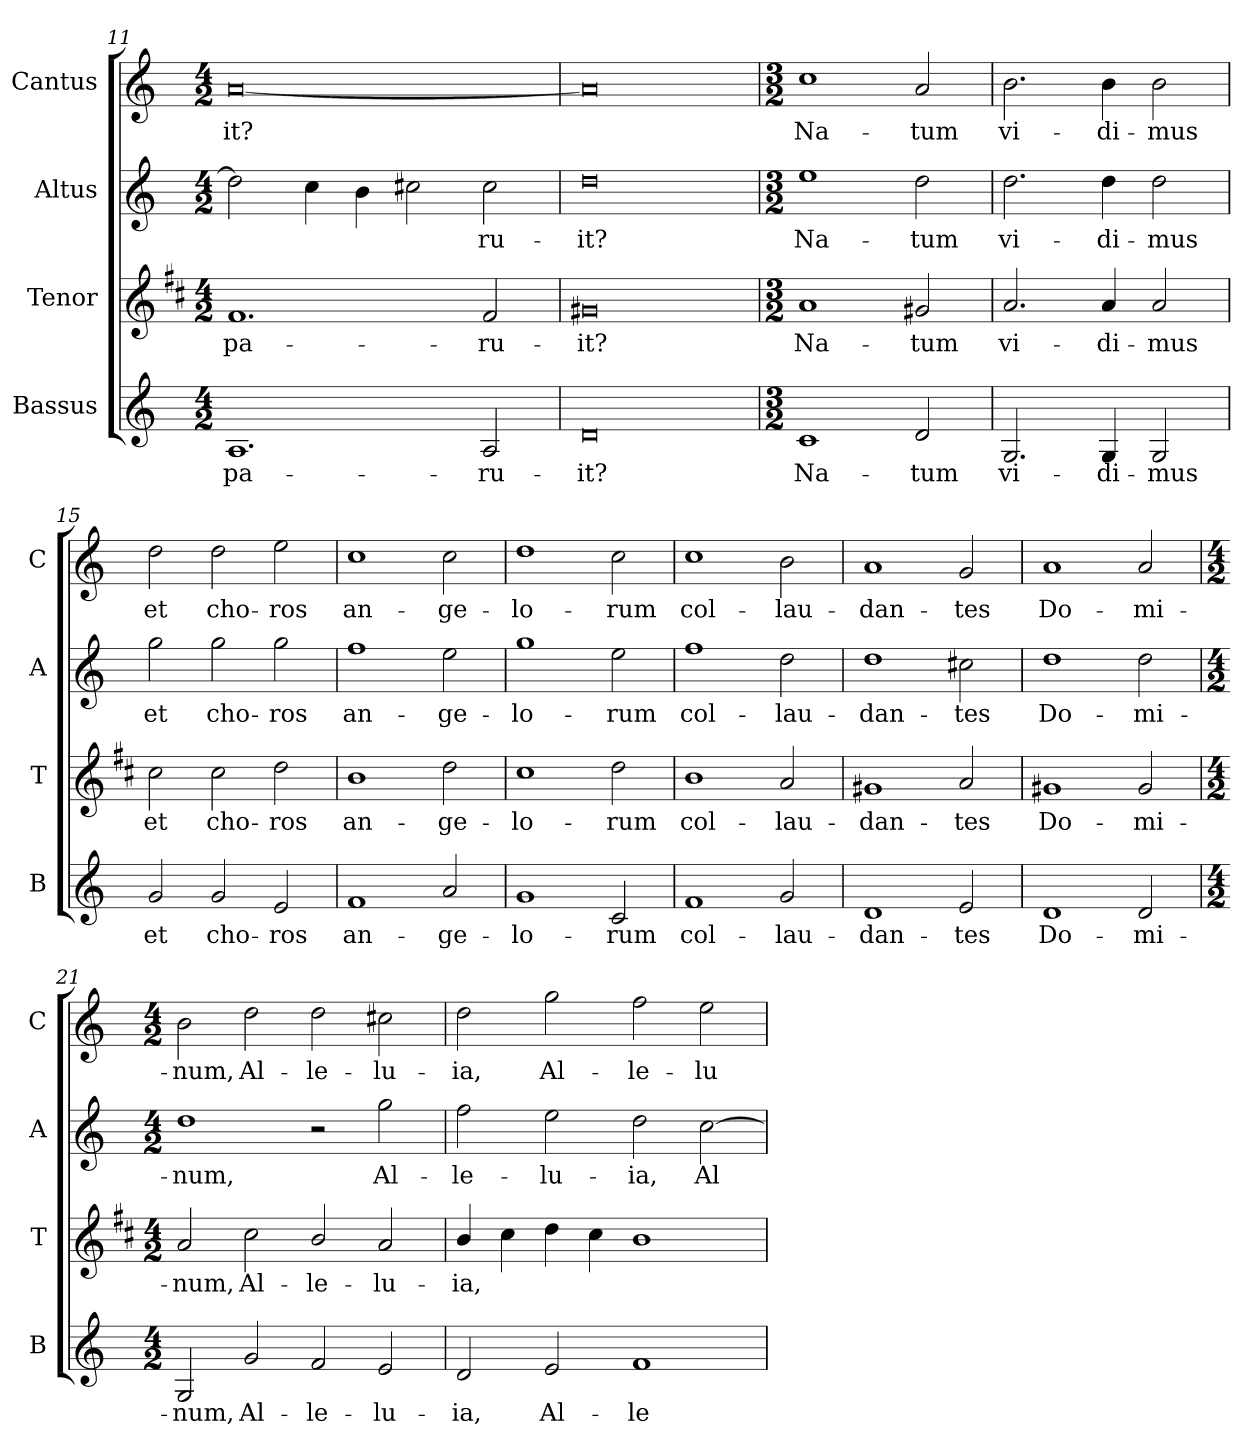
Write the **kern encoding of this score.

**kern	**text	**kern	**text	**kern	**text	**kern	**text
*part4	*part4	*part3	*part3	*part2	*part2	*part1	*part1
*staff4	*staff4	*staff3	*staff3	*staff2	*staff2	*staff1	*staff1
*I"Bassus	*	*I"Tenor	*	*I"Altus	*	*I"Cantus	*
*I'B	*	*I'T	*	*I'A	*	*I'C	*
*clefG2	*	*clefG2	*	*clefG2	*	*clefG2	*
*	*	*ITrd1c2	*	*	*	*	*
*k[]	*	*k[]	*	*k[]	*	*k[]	*
*C:	*	*C:	*	*C:	*	*C:	*
*M4/2	*	*M4/2	*	*M4/2	*	*M4/2	*
=11	=11	=11	=11	=11	=11	=11	=11
!	!LO:LY:b	!	!LO:LY:b	!	!	!	!LO:LY:b
1.A	-pa-	1.e	-pa-	2dd\]	.	[0a	-it?
.	.	.	.	4cc\	.	.	.
.	.	.	.	4b\	.	.	.
.	.	.	.	2cc#X\	.	.	.
!	!LO:LY:b	!	!LO:LY:b	!	!LO:LY:b	!	!
2A/	-ru-	2e/	-ru-	2cc#\	-ru-	.	.
!!LO:LB:g=z
=12	=12	=12	=12	=12	=12	=12	=12
!	!LO:LY:b	!	!LO:LY:b	!	!LO:LY:b	!	!
0d	-it?	0f#X	-it?	0dd	-it?	0a]	.
=13	=13	=13	=13	=13	=13	=13	=13
*M3/2	*	*M3/2	*	*M3/2	*	*M3/2	*
!	!LO:LY:b	!	!LO:LY:b	!	!LO:LY:b	!	!LO:LY:b
1c	Na-	1g	Na-	1ee	Na-	1cc	Na-
!	!LO:LY:b	!	!LO:LY:b	!	!LO:LY:b	!	!LO:LY:b
2d/	-tum	2f#X/	-tum	2dd\	-tum	2a/	-tum
=14	=14	=14	=14	=14	=14	=14	=14
!	!LO:LY:b	!	!LO:LY:b	!	!LO:LY:b	!	!LO:LY:b
2.G/	vi-	2.g/	vi-	2.dd\	vi-	2.b\	vi-
!	!LO:LY:b	!	!LO:LY:b	!	!LO:LY:b	!	!LO:LY:b
4G/	-di-	4g/	-di-	4dd\	-di-	4b\	-di-
!	!LO:LY:b	!	!LO:LY:b	!	!LO:LY:b	!	!LO:LY:b
2G/	-mus	2g/	-mus	2dd\	-mus	2b\	-mus
=15	=15	=15	=15	=15	=15	=15	=15
!	!LO:LY:b	!	!LO:LY:b	!	!LO:LY:b	!	!LO:LY:b
2g/	et	2b\	et	2gg\	et	2dd\	et
!	!LO:LY:b	!	!LO:LY:b	!	!LO:LY:b	!	!LO:LY:b
2g/	cho-	2b\	cho-	2gg\	cho-	2dd\	cho-
!	!LO:LY:b	!	!LO:LY:b	!	!LO:LY:b	!	!LO:LY:b
2e/	-ros	2cc\	-ros	2gg\	-ros	2ee\	-ros
=16	=16	=16	=16	=16	=16	=16	=16
!	!LO:LY:b	!	!LO:LY:b	!	!LO:LY:b	!	!LO:LY:b
1f	an-	1a	an-	1ff	an-	1cc	an-
!	!LO:LY:b	!	!LO:LY:b	!	!LO:LY:b	!	!LO:LY:b
2a/	-ge-	2cc\	-ge-	2ee\	-ge-	2cc\	-ge-
=17	=17	=17	=17	=17	=17	=17	=17
!	!LO:LY:b	!	!LO:LY:b	!	!LO:LY:b	!	!LO:LY:b
1g	-lo-	1b	-lo-	1gg	-lo-	1dd	-lo-
!	!LO:LY:b	!	!LO:LY:b	!	!LO:LY:b	!	!LO:LY:b
2c/	-rum	2cc\	-rum	2ee\	-rum	2cc\	-rum
=18	=18	=18	=18	=18	=18	=18	=18
!	!LO:LY:b	!	!LO:LY:b	!	!LO:LY:b	!	!LO:LY:b
1f	col-	1a	col-	1ff	col-	1cc	col-
!	!LO:LY:b	!	!LO:LY:b	!	!LO:LY:b	!	!LO:LY:b
2g/	-lau-	2g/	-lau-	2dd\	-lau-	2b\	-lau-
!!LO:PB:g=z
=19	=19	=19	=19	=19	=19	=19	=19
!	!LO:LY:b	!	!LO:LY:b	!	!LO:LY:b	!	!LO:LY:b
1d	-dan-	1f#X	-dan-	1dd	-dan-	1a	-dan-
!	!LO:LY:b	!	!LO:LY:b	!	!LO:LY:b	!	!LO:LY:b
2e/	-tes	2g/	-tes	2cc#X\	-tes	2g/	-tes
=20	=20	=20	=20	=20	=20	=20	=20
!	!LO:LY:b	!	!LO:LY:b	!	!LO:LY:b	!	!LO:LY:b
1d	Do-	1f#X	Do-	1dd	Do-	1a	Do-
!	!LO:LY:b	!	!LO:LY:b	!	!LO:LY:b	!	!LO:LY:b
2d/	-mi-	2f#/	-mi-	2dd\	-mi-	2a/	-mi-
=21	=21	=21	=21	=21	=21	=21	=21
*M4/2	*	*M4/2	*	*M4/2	*	*M4/2	*
!	!LO:LY:b	!	!LO:LY:b	!	!LO:LY:b	!	!LO:LY:b
2G/	-num,	2g/	-num,	1dd	-num,	2b\	-num,
!	!LO:LY:b	!	!LO:LY:b	!	!	!	!LO:LY:b
2g/	Al-	2b\	Al-	.	.	2dd\	Al-
!	!LO:LY:b	!	!LO:LY:b	!	!	!	!LO:LY:b
2f/	-le-	2a/	-le-	2r	.	2dd\	-le-
!	!LO:LY:b	!	!LO:LY:b	!	!LO:LY:b	!	!LO:LY:b
2e/	-lu-	2g/	-lu-	2gg\	Al-	2cc#X\	-lu-
=22	=22	=22	=22	=22	=22	=22	=22
!	!LO:LY:b	!	!LO:LY:b	!	!LO:LY:b	!	!LO:LY:b
2d/	-ia,	4a/	-ia,	2ff\	-le-	2dd\	-ia,
.	.	4b\	.	.	.	.	.
!	!LO:LY:b	!	!	!	!LO:LY:b	!	!LO:LY:b
2e/	Al-	4cc\	.	2ee\	-lu-	2gg\	Al-
.	.	4b\	.	.	.	.	.
!	!LO:LY:b	!	!	!	!LO:LY:b	!	!LO:LY:b
1f	-le-	1a	.	2dd\	-ia,	2ff\	-le-
!	!	!	!	!	!LO:LY:b	!	!LO:LY:b
.	.	.	.	[2cc\	Al-	2ee\	-lu-
=	=	=	=	=	=	=	=
*-	*-	*-	*-	*-	*-	*-	*-
